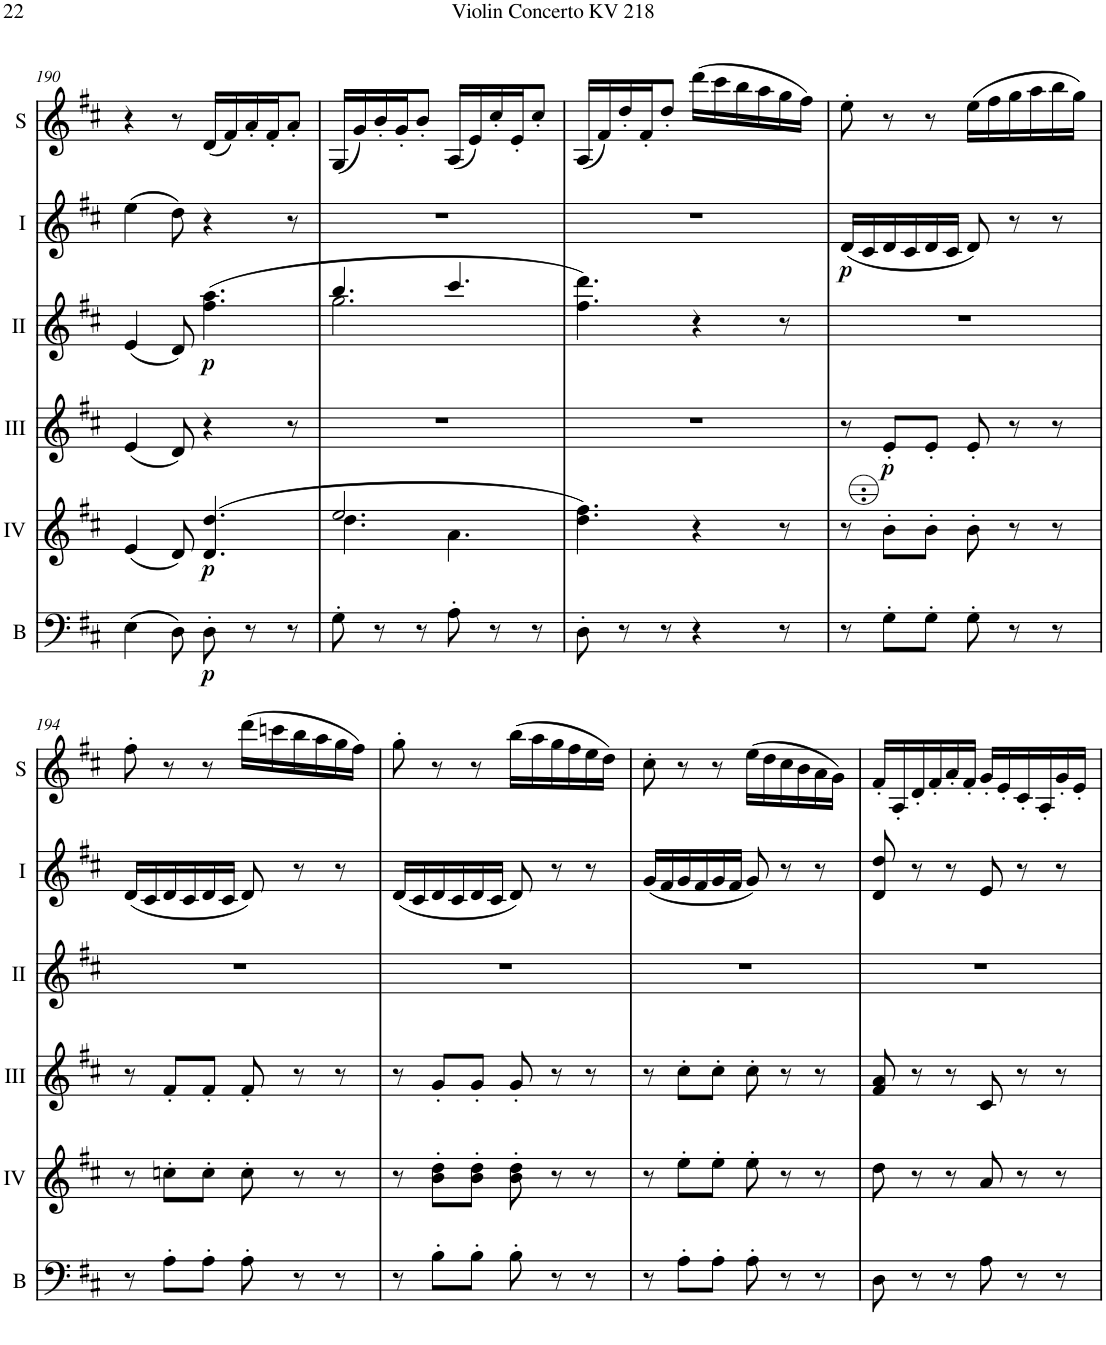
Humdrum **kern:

**kern	**dynam	**kern	**dynam	**kern	**dynam	**kern	**dynam	**kern	**dynam	**kern
*part6	*part6	*part5	*part5	*part4	*part4	*part3	*part3	*part2	*part2	*part1
*staff6	*staff6	*staff5	*staff5	*staff4	*staff4	*staff3	*staff3	*staff2	*staff2	*staff1
*I"Bass	*	*I"Acc. 4	*	*I"Acc. 3	*	*I"Acc. 2	*	*I"Acc. 1	*	*I"Solo
*I'B	*	*	*	*	*	*	*	*	*	*I'S
!!LO:PB:g=z
*clefF4	*	*clefG2	*	*clefG2	*	*clefG2	*	*clefG2	*	*clefG2
*Trd7c12	*	*Trd7c12	*	*	*	*	*	*	*	*
*k[f#c#]	*	*k[f#c#]	*	*k[f#c#]	*	*k[f#c#]	*	*k[f#c#]	*	*k[f#c#]
*M6/8	*	*M6/8	*	*M6/8	*	*M6/8	*	*M6/8	*	*M6/8
=190	=190	=190	=190	=190	=190	=190	=190	=190	=190	=190
(4E\	.	(4e/	.	(4e/	.	(4e/	.	(4ee\	.	4r
8D\)	.	8d/)	.	8d/)	.	8d/)	.	8dd\)	.	8r
!	!LO:DY:b	!	!LO:DY:b	!	!	!	!LO:DY:b	!	!	!
8D'\	p	(4.d/ 4.dd/	p	4r	.	(4.ff#\ 4.aa\	p	4r	.	(16d/LL
.	.	.	.	.	.	.	.	.	.	16f#/)
8r	.	.	.	.	.	.	.	.	.	16a'/
.	.	.	.	.	.	.	.	.	.	16f#'/J
8r	.	.	.	8r	.	.	.	8r	.	8a'/J
=191	=191	=191	=191	=191	=191	=191	=191	=191	=191	=191
*	*	*^	*	*	*	*^	*	*	*	*
8G'\	.	2.ee/	4.dd\	.	2.r	.	4.bb/	2.gg\	.	2.r	.	(16G/LL
.	.	.	.	.	.	.	.	.	.	.	.	16g/)
8r	.	.	.	.	.	.	.	.	.	.	.	16b'/
.	.	.	.	.	.	.	.	.	.	.	.	16g'/J
8r	.	.	.	.	.	.	.	.	.	.	.	8b'/J
8A'\	.	.	4.a\	.	.	.	4.ccc#/	.	.	.	.	(16A/LL
.	.	.	.	.	.	.	.	.	.	.	.	16e/)
8r	.	.	.	.	.	.	.	.	.	.	.	16cc#'/
.	.	.	.	.	.	.	.	.	.	.	.	16e'/J
8r	.	.	.	.	.	.	.	.	.	.	.	8cc#'/J
*	*	*v	*v	*	*	*	*v	*v	*	*	*	*
=192	=192	=192	=192	=192	=192	=192	=192	=192	=192	=192
8D'\	.	4.dd\ 4.ff#\)	.	2.r	.	4.ff#\ 4.ddd\)	.	2.r	.	(16A/LL
.	.	.	.	.	.	.	.	.	.	16f#/)
8r	.	.	.	.	.	.	.	.	.	16dd'/
.	.	.	.	.	.	.	.	.	.	16f#'/J
8r	.	.	.	.	.	.	.	.	.	8dd'/J
4r	.	4r	.	.	.	4r	.	.	.	(16ddd\LL
.	.	.	.	.	.	.	.	.	.	16ccc#\
.	.	.	.	.	.	.	.	.	.	16bb\
.	.	.	.	.	.	.	.	.	.	16aa\
8r	.	8r	.	.	.	8r	.	.	.	16gg\
.	.	.	.	.	.	.	.	.	.	16ff#\JJ)
=193	=193	=193	=193	=193	=193	=193	=193	=193	=193	=193
!	!	!	!	!	!	!	!	!	!LO:DY:b	!
8r	.	8r	.	8r	.	2.r	.	(16d/LL	p	8ee'\
.	.	.	.	.	.	.	.	16c#/	.	.
!	!	!	!	!	!LO:DY:b	!	!	!	!	!
8G'\L	.	8b'\L	.	8e'/L	p	.	.	16d/	.	8r
.	.	.	.	.	.	.	.	16c#/	.	.
8G'\J	.	8b'\J	.	8e'/J	.	.	.	16d/	.	8r
.	.	.	.	.	.	.	.	16c#/JJ	.	.
8G'\	.	8b'\	.	8e'/	.	.	.	8d/)	.	(16ee\LL
.	.	.	.	.	.	.	.	.	.	16ff#\
8r	.	8r	.	8r	.	.	.	8r	.	16gg\
.	.	.	.	.	.	.	.	.	.	16aa\
8r	.	8r	.	8r	.	.	.	8r	.	16bb\
.	.	.	.	.	.	.	.	.	.	16gg\JJ)
!!LO:LB:g=z
=194	=194	=194	=194	=194	=194	=194	=194	=194	=194	=194
8r	.	8r	.	8r	.	2.r	.	(16d/LL	.	8ff#'\
.	.	.	.	.	.	.	.	16c#/	.	.
8A'\L	.	8ccn'\L	.	8f#'/L	.	.	.	16d/	.	8r
.	.	.	.	.	.	.	.	16c#/	.	.
8A'\J	.	8cc'\J	.	8f#'/J	.	.	.	16d/	.	8r
.	.	.	.	.	.	.	.	16c#/JJ	.	.
8A'\	.	8cc'\	.	8f#'/	.	.	.	8d/)	.	(16ddd\LL
.	.	.	.	.	.	.	.	.	.	16cccn\
8r	.	8r	.	8r	.	.	.	8r	.	16bb\
.	.	.	.	.	.	.	.	.	.	16aa\
8r	.	8r	.	8r	.	.	.	8r	.	16gg\
.	.	.	.	.	.	.	.	.	.	16ff#\JJ)
=195	=195	=195	=195	=195	=195	=195	=195	=195	=195	=195
8r	.	8r	.	8r	.	2.r	.	(16d/LL	.	8gg'\
.	.	.	.	.	.	.	.	16c#/	.	.
8B'\L	.	8b\' 8dd\'L	.	8g'/L	.	.	.	16d/	.	8r
.	.	.	.	.	.	.	.	16c#/	.	.
8B'\J	.	8b\' 8dd\'J	.	8g'/J	.	.	.	16d/	.	8r
.	.	.	.	.	.	.	.	16c#/JJ	.	.
8B'\	.	8b\' 8dd\'	.	8g'/	.	.	.	8d/)	.	(16bb\LL
.	.	.	.	.	.	.	.	.	.	16aa\
8r	.	8r	.	8r	.	.	.	8r	.	16gg\
.	.	.	.	.	.	.	.	.	.	16ff#\
8r	.	8r	.	8r	.	.	.	8r	.	16ee\
.	.	.	.	.	.	.	.	.	.	16dd\JJ)
=196	=196	=196	=196	=196	=196	=196	=196	=196	=196	=196
8r	.	8r	.	8r	.	2.r	.	(16g/LL	.	8cc#'\
.	.	.	.	.	.	.	.	16f#/	.	.
8A'\L	.	8ee'\L	.	8cc#'\L	.	.	.	16g/	.	8r
.	.	.	.	.	.	.	.	16f#/	.	.
8A'\J	.	8ee'\J	.	8cc#'\J	.	.	.	16g/	.	8r
.	.	.	.	.	.	.	.	16f#/JJ	.	.
8A'\	.	8ee'\	.	8cc#'\	.	.	.	8g/)	.	(16ee\LL
.	.	.	.	.	.	.	.	.	.	16dd\
8r	.	8r	.	8r	.	.	.	8r	.	16cc#\
.	.	.	.	.	.	.	.	.	.	16b\
8r	.	8r	.	8r	.	.	.	8r	.	16a\
.	.	.	.	.	.	.	.	.	.	16g\JJ)
=197	=197	=197	=197	=197	=197	=197	=197	=197	=197	=197
8D\	.	8dd\	.	8f#/ 8a/	.	2.r	.	8d/ 8dd/	.	16f#'/LL
.	.	.	.	.	.	.	.	.	.	16A'/
8r	.	8r	.	8r	.	.	.	8r	.	16d'/
.	.	.	.	.	.	.	.	.	.	16f#'/
8r	.	8r	.	8r	.	.	.	8r	.	16a'/
.	.	.	.	.	.	.	.	.	.	16f#'/JJ
8A\	.	8a/	.	8c#/	.	.	.	8e/	.	16g'/LL
.	.	.	.	.	.	.	.	.	.	16e'/
8r	.	8r	.	8r	.	.	.	8r	.	16c#'/
.	.	.	.	.	.	.	.	.	.	16A'/
8r	.	8r	.	8r	.	.	.	8r	.	16g'/
.	.	.	.	.	.	.	.	.	.	16e'/JJ
=	=	=	=	=	=	=	=	=	=	=
*-	*-	*-	*-	*-	*-	*-	*-	*-	*-	*-
